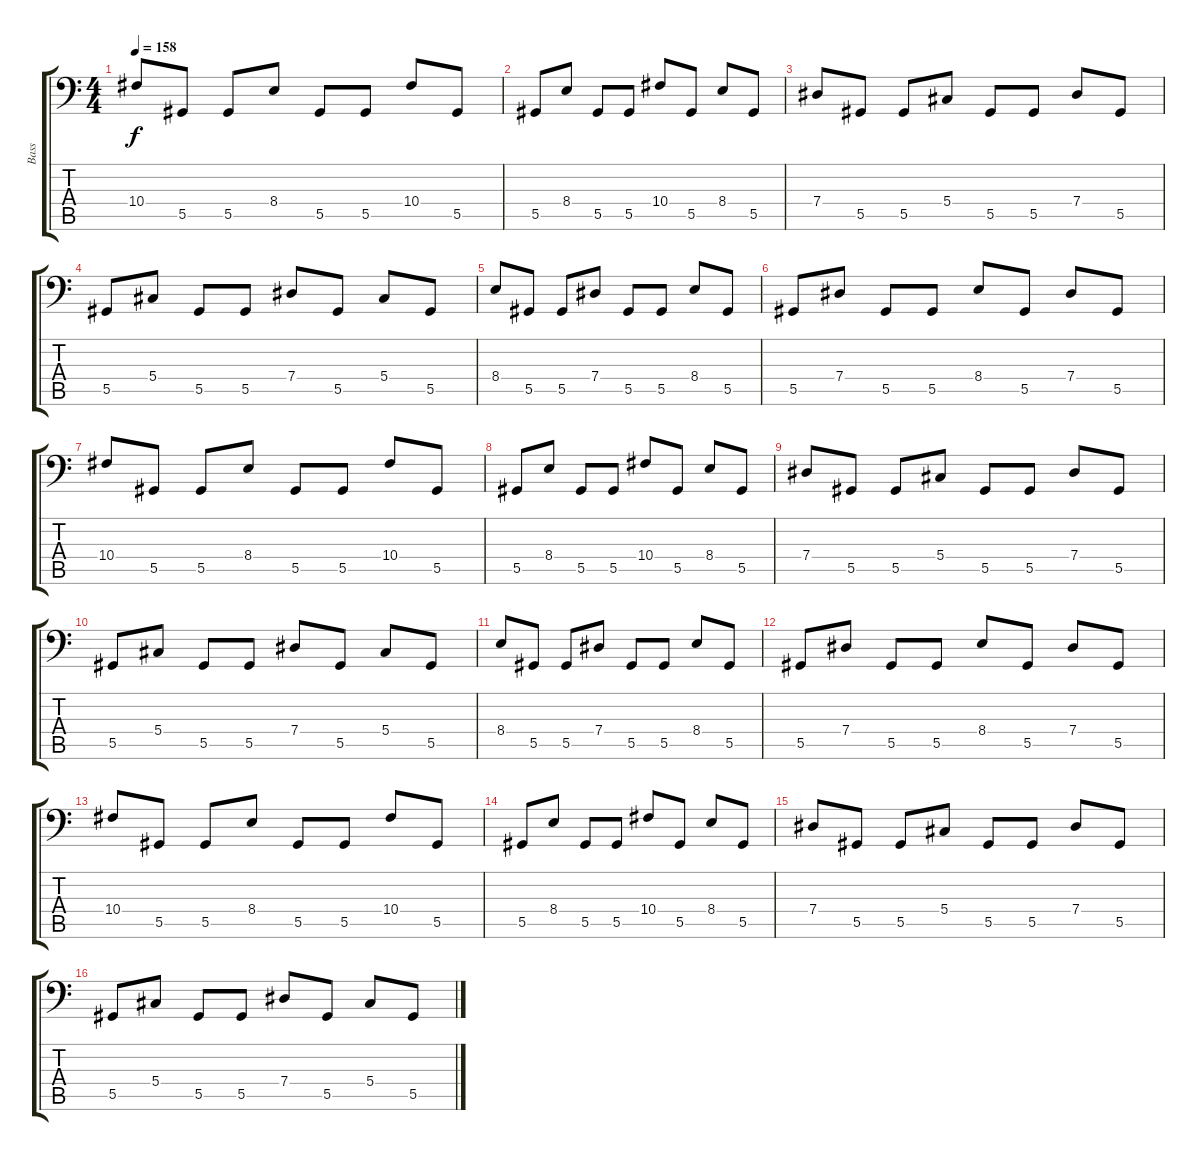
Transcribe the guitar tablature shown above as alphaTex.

\track ("Bass" "Bass") {instrument electricbassfinger}
\staff {score tabs}
\tuning (B2 Gb2 Db2 Ab1 Eb1 Bb0) {hide}
\ts (4 4)
\tempo 158
\clef f4
\ks c
10.4.8{dy f} 5.5.8 5.5.8 8.4.8 5.5.8 5.5.8 10.4.8 5.5.8 |
5.5.8 8.4.8 5.5.8 5.5.8 10.4.8 5.5.8 8.4.8 5.5.8 |
7.4.8 5.5.8 5.5.8 5.4.8 5.5.8 5.5.8 7.4.8 5.5.8 |
5.5.8 5.4.8 5.5.8 5.5.8 7.4.8 5.5.8 5.4.8 5.5.8 |
8.4.8 5.5.8 5.5.8 7.4.8 5.5.8 5.5.8 8.4.8 5.5.8 |
5.5.8 7.4.8 5.5.8 5.5.8 8.4.8 5.5.8 7.4.8 5.5.8 |
10.4.8 5.5.8 5.5.8 8.4.8 5.5.8 5.5.8 10.4.8 5.5.8 |
5.5.8 8.4.8 5.5.8 5.5.8 10.4.8 5.5.8 8.4.8 5.5.8 |
7.4.8 5.5.8 5.5.8 5.4.8 5.5.8 5.5.8 7.4.8 5.5.8 |
5.5.8 5.4.8 5.5.8 5.5.8 7.4.8 5.5.8 5.4.8 5.5.8 |
8.4.8 5.5.8 5.5.8 7.4.8 5.5.8 5.5.8 8.4.8 5.5.8 |
5.5.8 7.4.8 5.5.8 5.5.8 8.4.8 5.5.8 7.4.8 5.5.8 |
10.4.8 5.5.8 5.5.8 8.4.8 5.5.8 5.5.8 10.4.8 5.5.8 |
5.5.8 8.4.8 5.5.8 5.5.8 10.4.8 5.5.8 8.4.8 5.5.8 |
7.4.8 5.5.8 5.5.8 5.4.8 5.5.8 5.5.8 7.4.8 5.5.8 |
5.5.8 5.4.8 5.5.8 5.5.8 7.4.8 5.5.8 5.4.8 5.5.8
